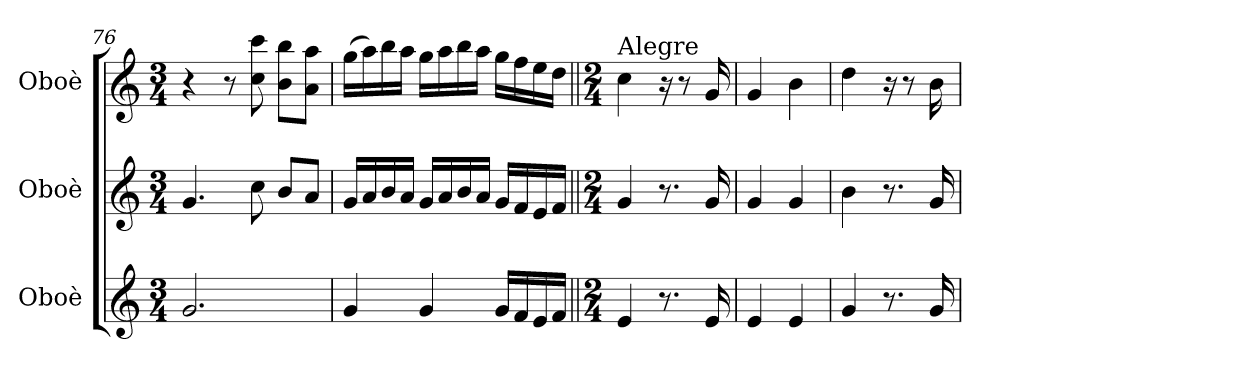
**kern	**kern	**kern
*part3	*part2	*part1
*staff3	*staff2	*staff1
*I"Oboè	*I"Oboè	*I"Oboè
*I'Ob.	*I'Ob.	*I'Ob.
*clefG2	*clefG2	*clefG2
*k[]	*k[]	*k[]
*M3/4	*M3/4	*M3/4
=76	=76	=76
2.g/	4.g/	4r
.	.	8r
.	8cc\	8cc\ 8ccc\
.	8b/L	8b\ 8bb\L
.	8a/J	8a\ 8aa\J
!!LO:PB:g=z
=77	=77	=77
4g/	16g/LL	(>16gg\LL
.	16a/	16aa\)
.	16b/	16bb\
.	16a/JJ	16aa\JJ
4g/	16g/LL	16gg\LL
.	16a/	16aa\
.	16b/	16bb\
.	16a/JJ	16aa\JJ
16g/LL	16g/LL	16gg\LL
16f/	16f/	16ff\
16e/	16e/	16ee\
16f/JJ	16f/JJ	16dd\JJ
=78||	=78||	=78||
*M2/4	*M2/4	*M2/4
!	!	!LO:TX:t=Alegre
4e/	4g/	4cc\
8.r	8.r	16r
.	.	8r
16e/	16g/	16g/
=79	=79	=79
4e/	4g/	4g/
4e/	4g/	4b\
=80	=80	=80
4g/	4b\	4dd\
8.r	8.r	16r
.	.	8r
16g/	16g/	16b\
=	=	=
*-	*-	*-
